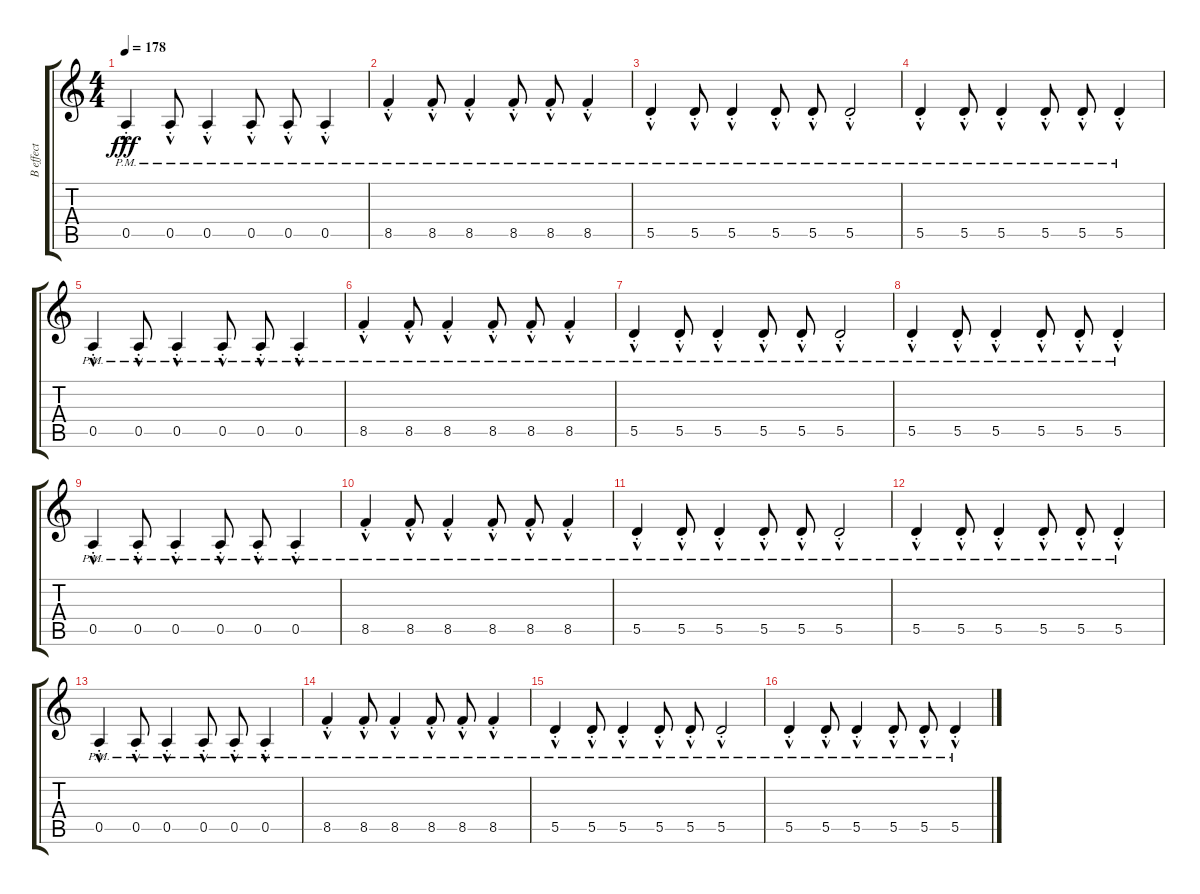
\track ("B effect" "B effect") {instrument overdrivenguitar}
\staff {score tabs}
\tuning (E4 B3 G3 D3 A2 E2) {hide}
\ts (4 4)
\tempo 178
\clef g2
\ks c
0.5{hac pm st}.4{dy fff} 0.5{hac pm st}.8 0.5{hac pm st}.4 0.5{hac pm st}.8 0.5{hac pm st}.8 0.5{hac pm st}.4 |
8.5{hac pm st}.4 8.5{hac pm st}.8 8.5{hac pm st}.4 8.5{hac pm st}.8 8.5{hac pm st}.8 8.5{hac pm st}.4 |
5.5{hac pm st}.4 5.5{hac pm st}.8 5.5{hac pm st}.4 5.5{hac pm st}.8 5.5{hac pm st}.8 5.5{hac pm st}.2 |
5.5{hac pm st}.4 5.5{hac pm st}.8 5.5{hac pm st}.4 5.5{hac pm st}.8 5.5{hac pm st}.8 5.5{hac pm st}.4 |
0.5{hac pm st}.4 0.5{hac pm st}.8 0.5{hac pm st}.4 0.5{hac pm st}.8 0.5{hac pm st}.8 0.5{hac pm st}.4 |
8.5{hac pm st}.4 8.5{hac pm st}.8 8.5{hac pm st}.4 8.5{hac pm st}.8 8.5{hac pm st}.8 8.5{hac pm st}.4 |
5.5{hac pm st}.4 5.5{hac pm st}.8 5.5{hac pm st}.4 5.5{hac pm st}.8 5.5{hac pm st}.8 5.5{hac pm st}.2 |
5.5{hac pm st}.4 5.5{hac pm st}.8 5.5{hac pm st}.4 5.5{hac pm st}.8 5.5{hac pm st}.8 5.5{hac pm st}.4 |
0.5{hac pm st}.4 0.5{hac pm st}.8 0.5{hac pm st}.4 0.5{hac pm st}.8 0.5{hac pm st}.8 0.5{hac pm st}.4 |
8.5{hac pm st}.4 8.5{hac pm st}.8 8.5{hac pm st}.4 8.5{hac pm st}.8 8.5{hac pm st}.8 8.5{hac pm st}.4 |
5.5{hac pm st}.4 5.5{hac pm st}.8 5.5{hac pm st}.4 5.5{hac pm st}.8 5.5{hac pm st}.8 5.5{hac pm st}.2 |
5.5{hac pm st}.4 5.5{hac pm st}.8 5.5{hac pm st}.4 5.5{hac pm st}.8 5.5{hac pm st}.8 5.5{hac pm st}.4 |
0.5{hac pm st}.4 0.5{hac pm st}.8 0.5{hac pm st}.4 0.5{hac pm st}.8 0.5{hac pm st}.8 0.5{hac pm st}.4 |
8.5{hac pm st}.4 8.5{hac pm st}.8 8.5{hac pm st}.4 8.5{hac pm st}.8 8.5{hac pm st}.8 8.5{hac pm st}.4 |
5.5{hac pm st}.4 5.5{hac pm st}.8 5.5{hac pm st}.4 5.5{hac pm st}.8 5.5{hac pm st}.8 5.5{hac pm st}.2 |
5.5{hac pm st}.4 5.5{hac pm st}.8 5.5{hac pm st}.4 5.5{hac pm st}.8 5.5{hac pm st}.8 5.5{hac pm st}.4
